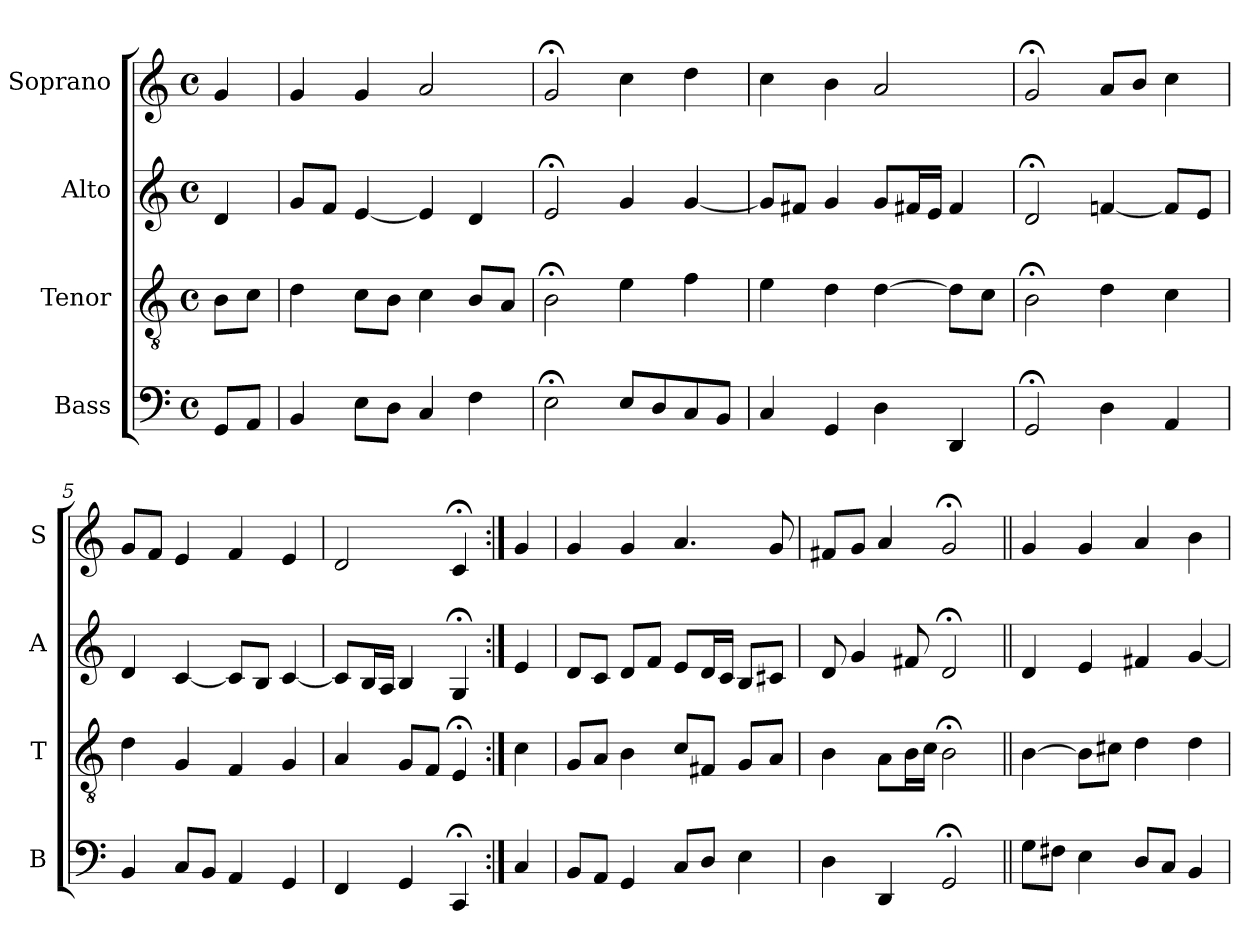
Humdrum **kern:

**kern	**kern	**kern	**kern
*part4	*part3	*part2	*part1
*staff4	*staff3	*staff2	*staff1
*I"Bass	*I"Tenor	*I"Alto	*I"Soprano
*I'B	*I'T	*I'A	*I'S
*clefF4	*clefGv2	*clefG2	*clefG2
*k[]	*k[]	*k[]	*k[]
*G:mix	*G:mix	*G:mix	*G:mix
*M4/4	*M4/4	*M4/4	*M4/4
*met(c)	*met(c)	*met(c)	*met(c)
*MM100	*MM100	*MM100	*MM100
=	=	=	=
8GGL	8BL	4d	4g
8AAJ	8cJ	.	.
=1	=1	=1	=1
4BB	4d	8gL	4g
.	.	8fJ	.
8EL	8cL	[4e	4g
8DJ	8BJ	.	.
4C	4c	4e]	2a
4F	8BL	4d	.
.	8AJ	.	.
=2	=2	=2	=2
2E;<	2B;<	2e;<	2g;<
8EL	4e	4g	4cc
8D	.	.	.
8C	4f	[4g	4dd
8BBJ	.	.	.
=3	=3	=3	=3
4C	4e	8gL]	4cc
.	.	8f#XJ	.
4GG	4d	4g	4b
4D	[4d	8gL	2a
.	.	16f#XL	.
.	.	16eJJ	.
4DD	8dL]	4f#	.
.	8cJ	.	.
=4	=4	=4	=4
2GG;<	2B;<	2d;<	2g;<
4D	4d	[4fn	8aL
.	.	.	8bJ
4AA	4c	8fL]	4cc
.	.	8eJ	.
=5	=5	=5	=5
4BB	4d	4d	8gL
.	.	.	8fJ
8CL	4G	[4c	4e
8BBJ	.	.	.
4AA	4F	8cL]	4f
.	.	8BJ	.
4GGi	4Gi	[4ci	4ei
=6	=6	=6	=6
4FF	4A	8cL]	2d
.	.	16BL	.
.	.	16AJJ	.
4GG	8GL	4B	.
.	8FJ	.	.
4CC;<	4E;<	4G;<	4c;<
=:|!	=:|!	=:|!	=:|!
4C	4c	4e	4g
=7	=7	=7	=7
8BBL	8GL	8dL	4g
8AAJ	8AJ	8cJ	.
4GG	4B	8dL	4g
.	.	8fJ	.
8CL	8cL	8eL	4.a
8DJ	8F#XJ	16dL	.
.	.	16cJJ	.
4E	8GL	8BL	.
.	8AJ	8c#XJ	8g
=8	=8	=8	=8
4D	4B	8d	8f#XL
.	.	4g	8gJ
4DD	8AL	.	4a
.	16BL	8f#X	.
.	16cJJ	.	.
2GG;<	2B;<	2d;<	2g;<
=9||	=9||	=9||	=9||
8GL	[4B	4d	4g
8F#XJ	.	.	.
4E	8BL]	4e	4g
.	8c#XJ	.	.
8DL	4d	4f#X	4a
8CJ	.	.	.
4BB	4d	[4g	4b
=	=	=	=
*-	*-	*-	*-
